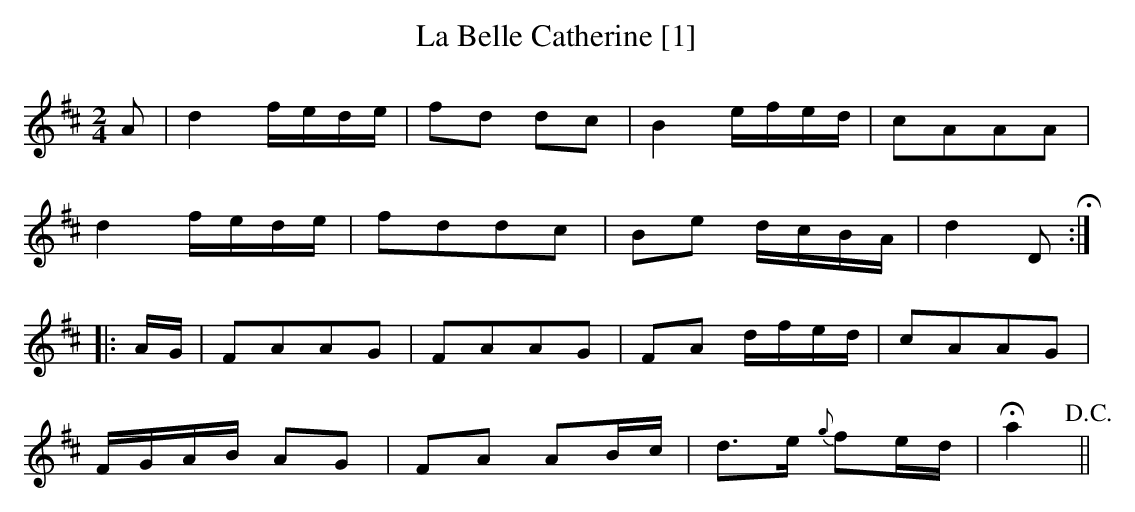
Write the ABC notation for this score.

X:1
T:Belle Catherine [1], La
M:2/4
L:1/8
K:D
A|d2 f/e/d/e/|fd dc|B2 e/f/e/d/|cAAA|
d2 f/e/d/e/|fddc|Be d/c/B/A/|d2 D!fermata!:|
|:A/G/|FAAG|FAAG|FA d/f/e/d/|cAAG|
F/G/A/B/ AG|FA AB/c/|d>e {g}fe/d/|!fermata!a2!D.C.!||
